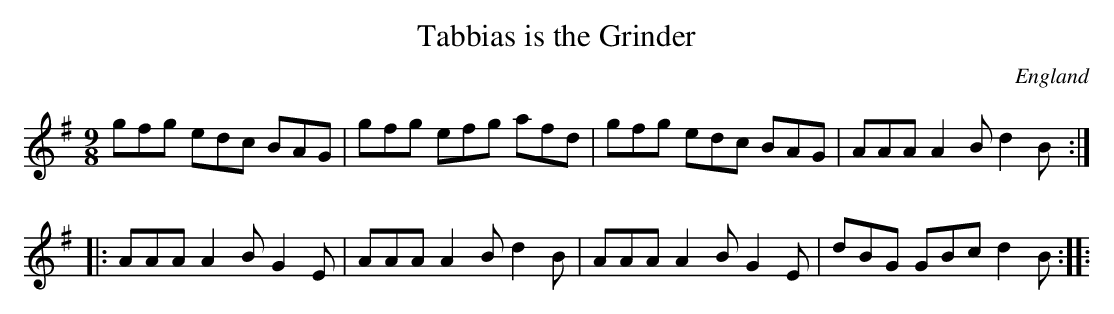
X:1
T:Tabbias is the Grinder
L:1/8
M:9/8
O:England
K:G major
gfg edc BAG | gfg efg afd | gfg edc BAG | AAA A2Bd2B ::
AAA A2B G2E | AAA A2B d2B | AAA A2B G2E | dBG GBc d2B ::
